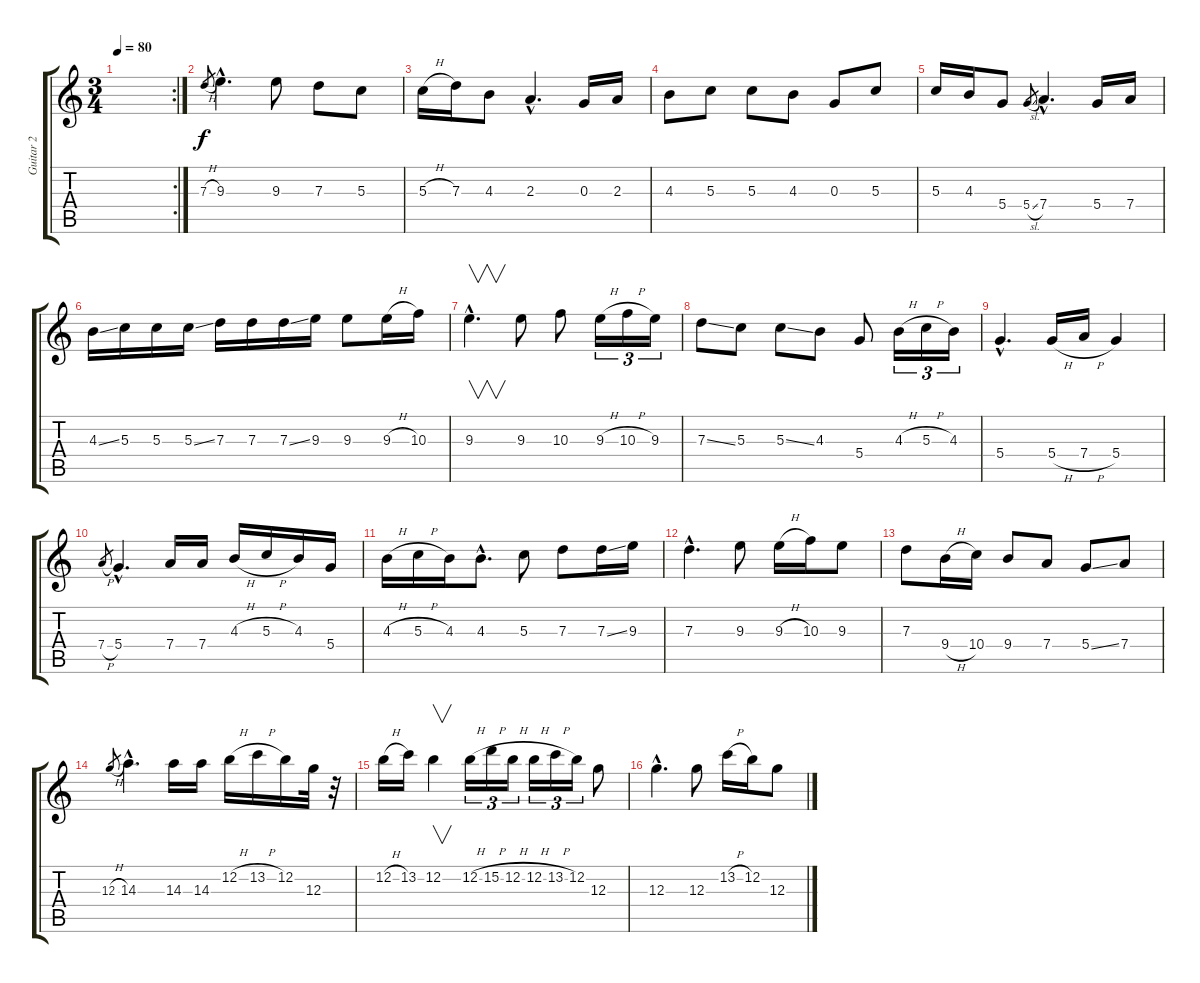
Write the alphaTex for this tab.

\track ("Guitar 2" "Guitar 2") {instrument acousticguitarnylon}
\staff {score tabs}
\tuning (E4 B3 G3 D3 A2 E2) {hide}
\rc 2
\ts (3 4)
\tempo 80
\clef g2
\ks c
|
7.3{h}.8{gr} 9.3{hac}.4{d} 9.3.8 7.3.8 5.3.8 |
5.3{h}.16 7.3.16 4.3.8 2.3{hac}.4{d} 0.3.16 2.3.16 |
4.3.8 5.3.8 5.3.8 4.3.8 0.3.8 5.3.8 |
5.3.16 4.3.16 5.4.8 5.4{sl}.8{gr} 7.4{hac}.4{d} 5.4.16 7.4.16 |
4.3{ss}.16 5.3.16 5.3.16 5.3{ss}.16 7.3.16 7.3.16 7.3{ss}.16 9.3.16 9.3.8 9.3{h}.16 10.3.16 |
9.3{hac}.4{v d} 9.3.8 10.3.8 9.3{h}.16{tu (3 2)} 10.3{h}.16{tu (3 2)} 9.3.16{tu (3 2)} |
7.3{ss}.8 5.3.8 5.3{ss}.8 4.3.8 5.4.8 4.3{h}.16{tu (3 2)} 5.3{h}.16{tu (3 2)} 4.3.16{tu (3 2)} |
5.4{hac}.4{d} 5.4{h}.16 7.4{h}.16 5.4.4 |
7.4{h}.8{gr} 5.4{hac}.4{d} 7.4.16 7.4.16 4.3{h}.16 5.3{h}.16 4.3.16 5.4.16 |
4.3{h}.16 5.3{h}.16 4.3.16 4.3{hac}.8{d} 5.3.8 7.3.8 7.3{ss}.16 9.3.16 |
7.3{hac}.4{d} 9.3.8 9.3{h}.16 10.3.16 9.3.8 |
7.3.8 9.4{h}.16 10.4.16 9.4.8 7.4.8 5.4{ss}.8 7.4.8 |
12.3{h}.8{gr} 14.3{hac}.4{d} 14.3.16 14.3.16 12.2{h}.16 13.2{h}.16 12.2.16 12.3.32 r.32 |
12.2{h}.16 13.2.16 12.2.4{v} 12.2{h}.16{tu (3 2)} 15.2{h}.16{tu (3 2)} 12.2{h}.16{tu (3 2)} 12.2{h}.16{tu (3 2)} 13.2{h}.16{tu (3 2)} 12.2.16{tu (3 2)} 12.3.8 |
12.3{hac}.4{d} 12.3.8 13.2{h}.16 12.2.16 12.3.8
